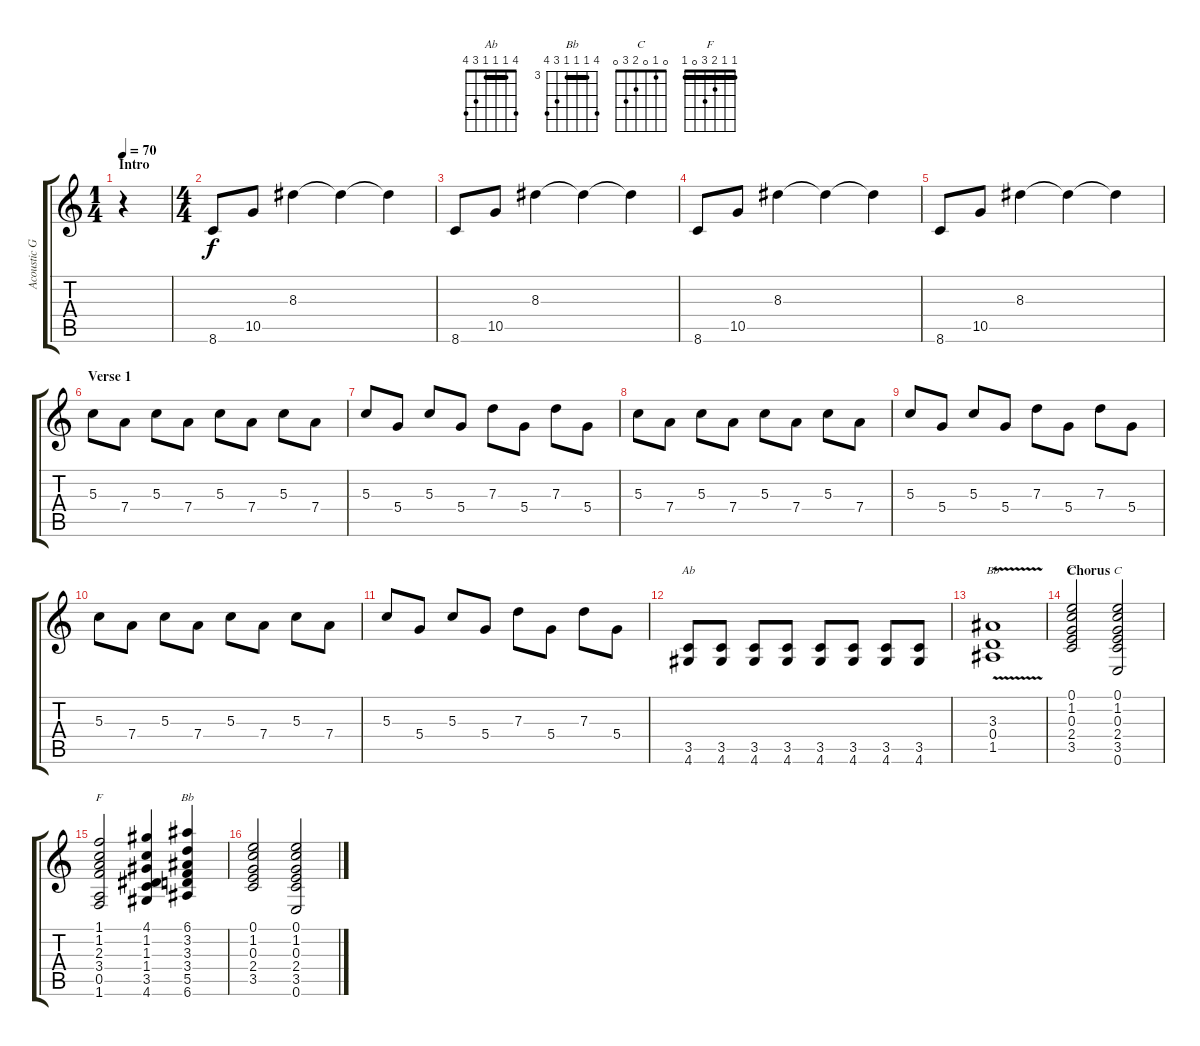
\track ("Acoustic Guitar" "Acoustic G") {instrument acousticguitarnylon}
\staff {score tabs}
\tuning (E4 B3 G3 D3 A2 E2) {hide}
\chord ("Ab" 4 1 1 1 3 4) {barre 1}
\chord ("Bb" 1 3 3 0 1 x)
\chord ("C" 0 1 0 2 3 x)
\chord ("C" 0 1 0 2 3 0)
\chord ("F" 1 1 2 3 0 1) {barre 1}
\chord ("Bb" 6 3 3 3 5 6) {firstfret 3 barre 3}
\ts (1 4)
\section ("" "Intro")
\tempo 70
\clef g2
\ks c
r.4{dy f instrument acousticguitarnylon} |
\ts (4 4)
8.6.8 10.5.8 8.3.4 8.3{t}.4 8.3{t}.4 |
8.6.8 10.5.8 8.3.4 8.3{t}.4 8.3{t}.4 |
8.6.8 10.5.8 8.3.4 8.3{t}.4 8.3{t}.4 |
8.6.8 10.5.8 8.3.4 8.3{t}.4 8.3{t}.4 |
\section ("" "Verse 1")
5.3.8 7.4.8 5.3.8 7.4.8 5.3.8 7.4.8 5.3.8 7.4.8 |
5.3.8 5.4.8 5.3.8 5.4.8 7.3.8 5.4.8 7.3.8 5.4.8 |
5.3.8 7.4.8 5.3.8 7.4.8 5.3.8 7.4.8 5.3.8 7.4.8 |
5.3.8 5.4.8 5.3.8 5.4.8 7.3.8 5.4.8 7.3.8 5.4.8 |
5.3.8 7.4.8 5.3.8 7.4.8 5.3.8 7.4.8 5.3.8 7.4.8 |
5.3.8 5.4.8 5.3.8 5.4.8 7.3.8 5.4.8 7.3.8 5.4.8 |
(3.5 4.6).8{ch "Ab"} (3.5 4.6).8 (3.5 4.6).8 (3.5 4.6).8 (3.5 4.6).8 (3.5 4.6).8 (3.5 4.6).8 (3.5 4.6).8 |
(3.3{v} 0.4 1.5).1{ch "Bb"} |
\section ("" "Chorus")
(0.1 1.2 0.3 2.4 3.5).2{ch "C"} (0.1 1.2 0.3 2.4 3.5 0.6).2{ch "C"} |
(1.1 1.2 2.3 3.4 0.5 1.6).2{ch "F"} (4.1 1.2 1.3 1.4 3.5 4.6).4 (6.1 3.2 3.3 3.4 5.5 6.6).4{ch "Bb"} |
(0.1 1.2 0.3 2.4 3.5).2 (0.1 1.2 0.3 2.4 3.5 0.6).2
